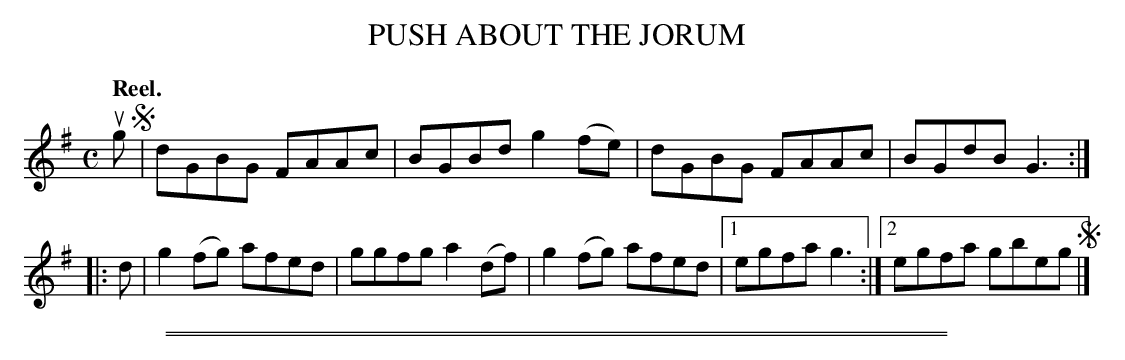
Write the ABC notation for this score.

X:1
T: PUSH ABOUT THE JORUM
Q:"Reel."
M: C
L: 1/8
K: G
ug !segno!|\
dGBG FAAc | BGBd g2(fe) |\
dGBG FAAc | BGdB G3 ::\
d |\
g2(fg) afed | ggfg a2(df) |\
g2(fg) afed |[1 egfa g3 :|\
[2 egfa gbeg !segno!|]
